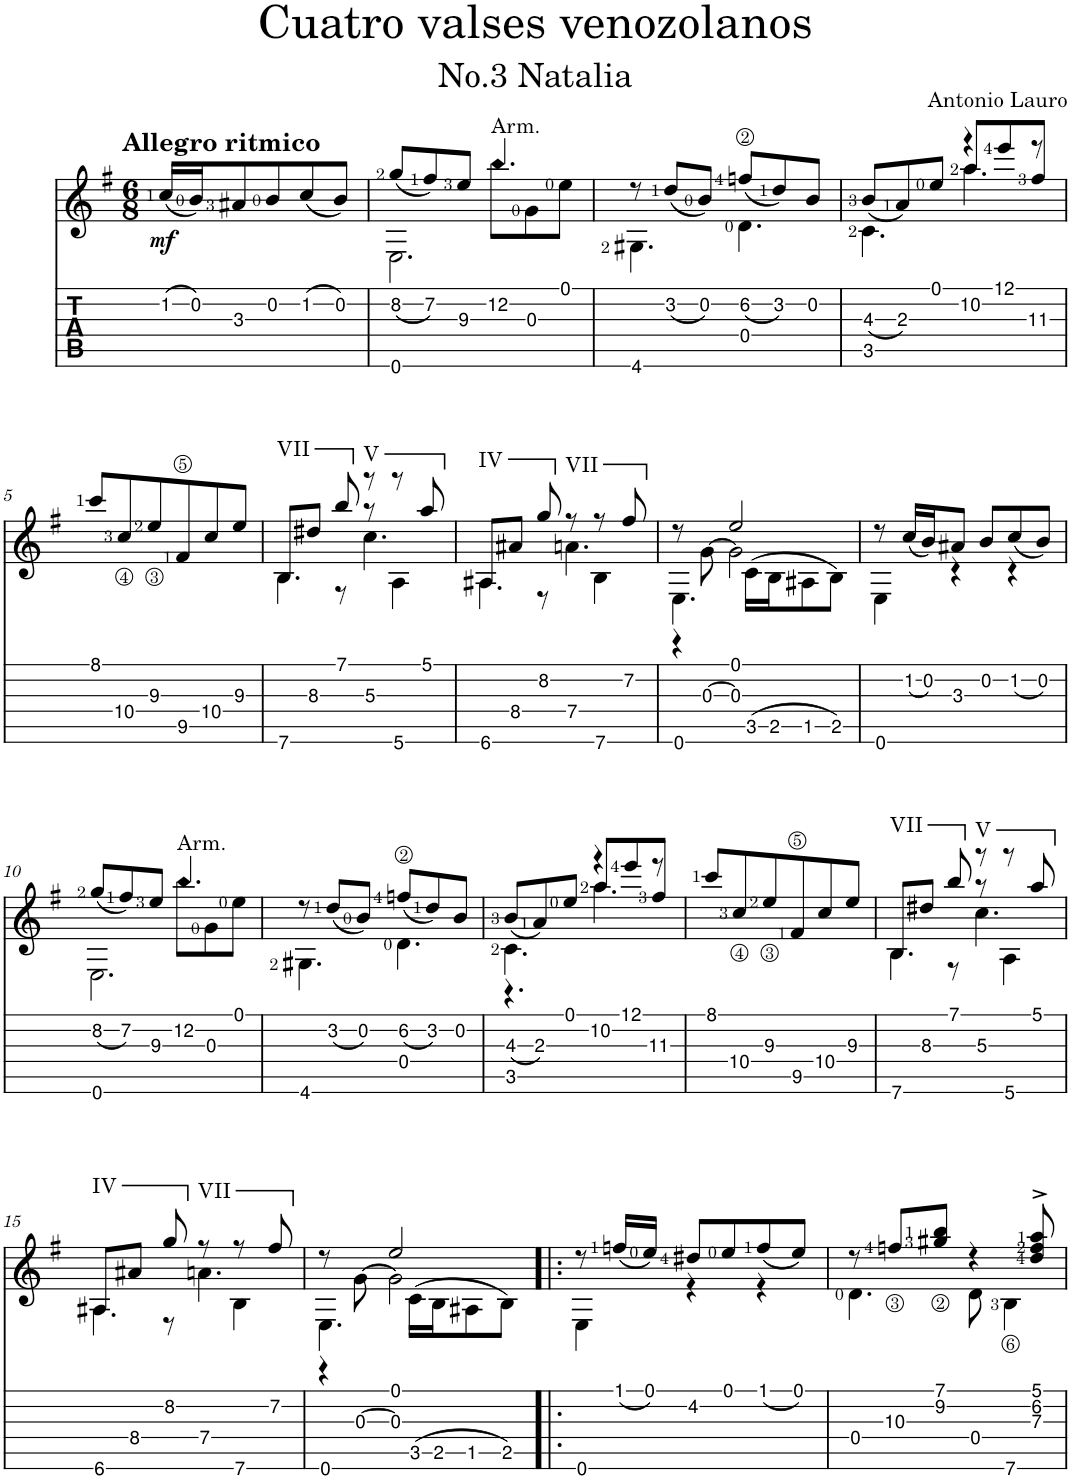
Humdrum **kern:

**kern	**kern	**dynam
*part1	*part1	*part1
*staff2	*staff1	*staff1/2
*I"Guitar	*	*
*I'Guit.	*	*
*stria6	*	*
*	*clefG2	*
*Trd7c12	*Trd7c12	*
*k[f#]	*k[f#]	*
*e:	*e:	*
*M6/8	*M6/8	*
=1	=1	=1
!	!LO:TX:a:B:t=Allegro ritmico	!
!	!	!LO:DY:b
16ccLL	(16cc/LL	mf
16bJ	16b/J)	.
8a#XJ	8a#X/	.
8bL	8b/	.
8cc	(8cc/	.
8bJ	8b/J)	.
=2	=2	=2
*^	*^	*
*	*^	*	*^	*
8ggL	2.E	4.ryy	(<8gg/L	2.E\	4.ryy	.
8ff#	.	.	8ff#/)	.	.	.
8eeJ	.	.	8ee/J	.	.	.
!	!	!	!LO:TX:a:t=Arm.	!	!	!
8bbL	.	4.bb	8bb\L	.	4.bb/	.
8g	.	.	8g\	.	.	.
8eeJ	.	.	8ee\J	.	.	.
*	*v	*v	*	*	*	*
*	*	*	*v	*v	*
=3	=3	=3	=3	=3
8r	4.G#X	8r	4.G#X\	.
8ddL	.	(<8dd/L	.	.
8bJ	.	8b/J)	.	.
8ffnL	4.d	(<8ffn/L	4.d\	.
8dd	.	8dd/)	.	.
8bJ	.	8b/J	.	.
=4	=4	=4	=4	=4
*	*^	*	*^	*
8bL	4.c	4.ryy	(<8b/L	4.c\	4.ryy	.
8a	.	.	8a/)	.	.	.
8eeJ	.	.	8ee/J	.	.	.
8aaL	4r	4.aa	8aa/L	4r	4.aa\	.
8eee	.	.	8eee/	.	.	.
8ff#J	8r	.	8ff#/J	8r	.	.
*v	*v	*v	*	*	*	*
*	*v	*v	*v	*
!!LO:LB:g=z
=5	=5	=5
8cccL	8ccc/L	.
8cc	8cc</	.
8eeJ	8ee</	.
8f#L	8f#/	.
8cc	8cc/	.
8eeJ	8ee/J	.
=6	=6	=6
*^	*^	*
*	*^	*	*^	*
!	!	!	!LO:TX:a:t=VII	!	!	!
8BL	4.B	4ryy	8B/L	4.B\	4ryy	.
8dd#X	.	.	8dd#X/J	.	.	.
8bbJ	.	8r	8bb/	.	8r	.
!	!	!	!LO:TX:a:t=V	!	!	!
8r	8r	4.cc	8r	8r	4.cc\	.
8r	4A	.	8r	4A\	.	.
8aa	.	.	8aa/	.	.	.
=7	=7	=7	=7	=7	=7	=7
!	!	!	!LO:TX:a:t=IV	!	!	!
8A#XL	4.A#	4ryy	8A#X/L	4.A#\	4ryy	.
8a#X	.	.	8a#X/J	.	.	.
8ggJ	.	8r	8gg/	.	8r	.
!	!	!	!LO:TX:a:t=VII	!	!	!
8r	8ryy	4.an	8r	8ryy	4.an\	.
8r	4B	.	8r	4B\	.	.
8ff#	.	.	8ff#/	.	.	.
=8	=8	=8	=8	=8	=8	=8
8r	4.E	4r	8r	4.E\	4r	.
[>8g	.	.	[>8g\	.	.	.
2g]	.	2ee	2g\]	.	2ee/	.
.	16cLL	.	.	(>16c\LL	.	.
.	16BJ	.	.	16B\J	.	.
.	8A#X	.	.	8A#X\	.	.
.	8BJ	.	.	8B\J)	.	.
*	*v	*v	*	*	*	*
*	*	*	*v	*v	*
=9	=9	=9	=9	=9
8r	4E	8r	4E\	.
16ccLL	.	(<16cc/LL	.	.
16bJ	.	16b/J)	.	.
8a#XJ	4r	8a#X/J	4r	.
8bL	.	8b/L	.	.
8cc	4r	(<8cc/	4r	.
8bJ	.	8b/J)	.	.
!!LO:LB:g=z
=10	=10	=10	=10	=10
*	*^	*	*^	*
8ggL	2.E	4.ryy	(<8gg/L	2.E\	4.ryy	.
8ff#	.	.	8ff#/)	.	.	.
8eeJ	.	.	8ee/J	.	.	.
!	!	!	!LO:TX:a:t=Arm.	!	!	!
8bbL	.	4.bb	8bb\L	.	4.bb/	.
8g	.	.	8g\	.	.	.
8eeJ	.	.	8ee\J	.	.	.
*	*v	*v	*	*	*	*
*	*	*	*v	*v	*
=11	=11	=11	=11	=11
8r	4.G#X	8r	4.G#X\	.
8ddL	.	(<8dd/L	.	.
8bJ	.	8b/J)	.	.
8ffnL	4.d	(<8ffn/L	4.d\	.
8dd	.	8dd/)	.	.
8bJ	.	8b/J	.	.
=12	=12	=12	=12	=12
*	*^	*	*^	*
8bL	4.c	4.r	(<8b/L	4.c\	4.r	.
8a	.	.	8a/)	.	.	.
8eeJ	.	.	8ee/J	.	.	.
8aaL	4r	4.aa	8aa/L	4r	4.aa\	.
8eee	.	.	8eee/	.	.	.
8ff#J	8r	.	8ff#/J	8r	.	.
*v	*v	*v	*	*	*	*
*	*v	*v	*v	*
=13	=13	=13
8cccL	8ccc/L	.
8cc	8cc</	.
8eeJ	8ee</	.
8f#L	8f#/	.
8cc	8cc/	.
8eeJ	8ee/J	.
=14	=14	=14
*^	*^	*
*	*^	*	*^	*
!	!	!	!LO:TX:a:t=VII	!	!	!
8BL	4.B	4ryy	8B/L	4.B\	4ryy	.
8dd#X	.	.	8dd#X/J	.	.	.
8bbJ	.	8r	8bb/	.	8r	.
!	!	!	!LO:TX:a:t=V	!	!	!
8r	8r	4.cc	8r	8r	4.cc\	.
8r	4A	.	8r	4A\	.	.
8aa	.	.	8aa/	.	.	.
!!LO:LB:g=z	!!	!!
=15	=15	=15	=15	=15	=15	=15
!	!	!	!LO:TX:a:t=IV	!	!	!
8A#XL	4.A#	4ryy	8A#X/L	4.A#\	4ryy	.
8a#X	.	.	8a#X/J	.	.	.
8ggJ	.	8r	8gg/	.	8r	.
!	!	!	!LO:TX:a:t=VII	!	!	!
8r	8ryy	4.an	8r	8ryy	4.an\	.
8r	4B	.	8r	4B\	.	.
8ff#	.	.	8ff#/	.	.	.
=16	=16	=16	=16	=16	=16	=16
8r	4.E	4r	8r	4.E\	4r	.
[>8g	.	.	[>8g\	.	.	.
2g]	.	2ee	2g\]	.	2ee/	.
.	16cLL	.	.	(>16c\LL	.	.
.	16BJ	.	.	16B\J	.	.
.	8A#X	.	.	8A#X\	.	.
.	8BJ	.	.	8B\J)	.	.
*	*v	*v	*	*	*	*
*	*	*	*v	*v	*
=17!|:	=17!|:	=17!|:	=17!|:	=17!|:
8r	4E	8r	4E\	.
16ffnLL	.	(<16ffn/LL	.	.
16eeJ	.	16ee/JJ)	.	.
8dd#XJ	4r	8dd#X/L	4r	.
8eeL	.	8ee/	.	.
8ff	4r	(<8ff/	4r	.
8eeJ	.	8ee/J)	.	.
=18	=18	=18	=18	=18
8r	4.d	8r	4.d\	.
8ffn<L	.	8ffn</L	.	.
8gg#X<\ 8bb<\J	.	8gg#X/< 8bb/<J	.	.
4r	8d	4r	8d\	.
.	4B	.	4B\	.
8dd^ 8ff^ 8aa^	.	8dd/^ 8ff/^ 8aa/^	.	.
*v	*v	*	*	*
*	*v	*v	*
=	=	=
*-	*-	*-
